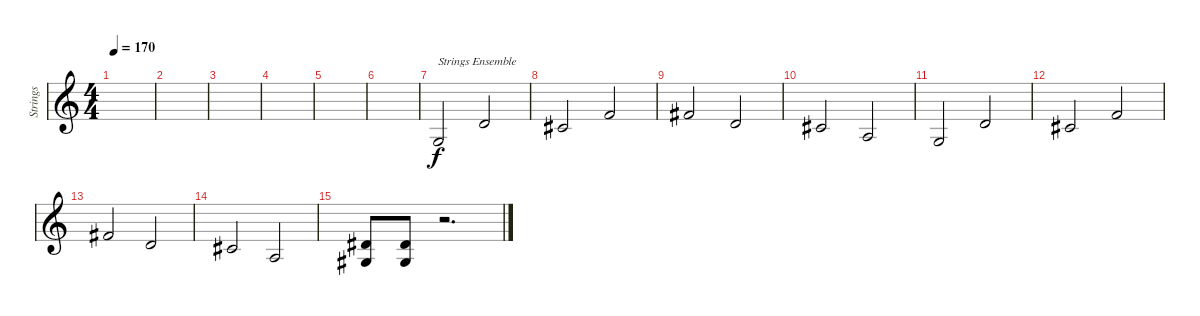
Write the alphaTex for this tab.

\track ("Strings" "Strings") {instrument stringensemble1}
\staff {score}
\tuning (Eb4 Bb3 Gb3 Db3 Ab2 Eb2) {hide}
\ts (4 4)
\tempo 170
\clef g2
\ks c
|
|
|
|
|
|
11.5.2{txt "Strings Ensemble" volume 12 instrument stringensemble1} 18.5.2 |
17.5.2 16.4.2 |
17.4.2 18.5.2 |
17.5.2 13.5.2 |
11.5.2 18.5.2 |
17.5.2 16.4.2 |
17.4.2 18.5.2 |
17.5.2 13.5.2 |
(9.3 7.4).8{volume 13} (9.3 7.4).8 r.2{d}
